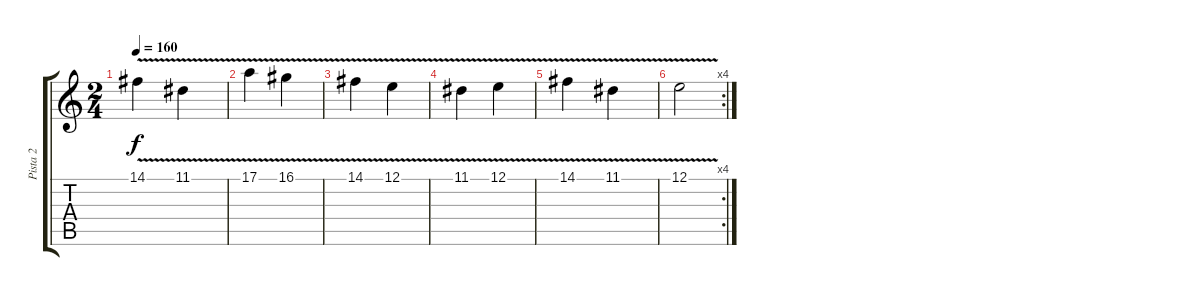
\track ("Pista 2" "Pista 2") {instrument lead3calliope}
\staff {score tabs}
\tuning (E4 B3 G3 D2 A2 E2) {hide}
\ts (2 4)
\tempo 160
\clef g2
\ks c
14.1{v}.4{dy f} 11.1{v}.4 |
17.1{v}.4 16.1{v}.4 |
14.1{v}.4 12.1{v}.4 |
11.1{v}.4 12.1{v}.4 |
14.1{v}.4 11.1{v}.4 |
\rc 4
12.1{v}.2
